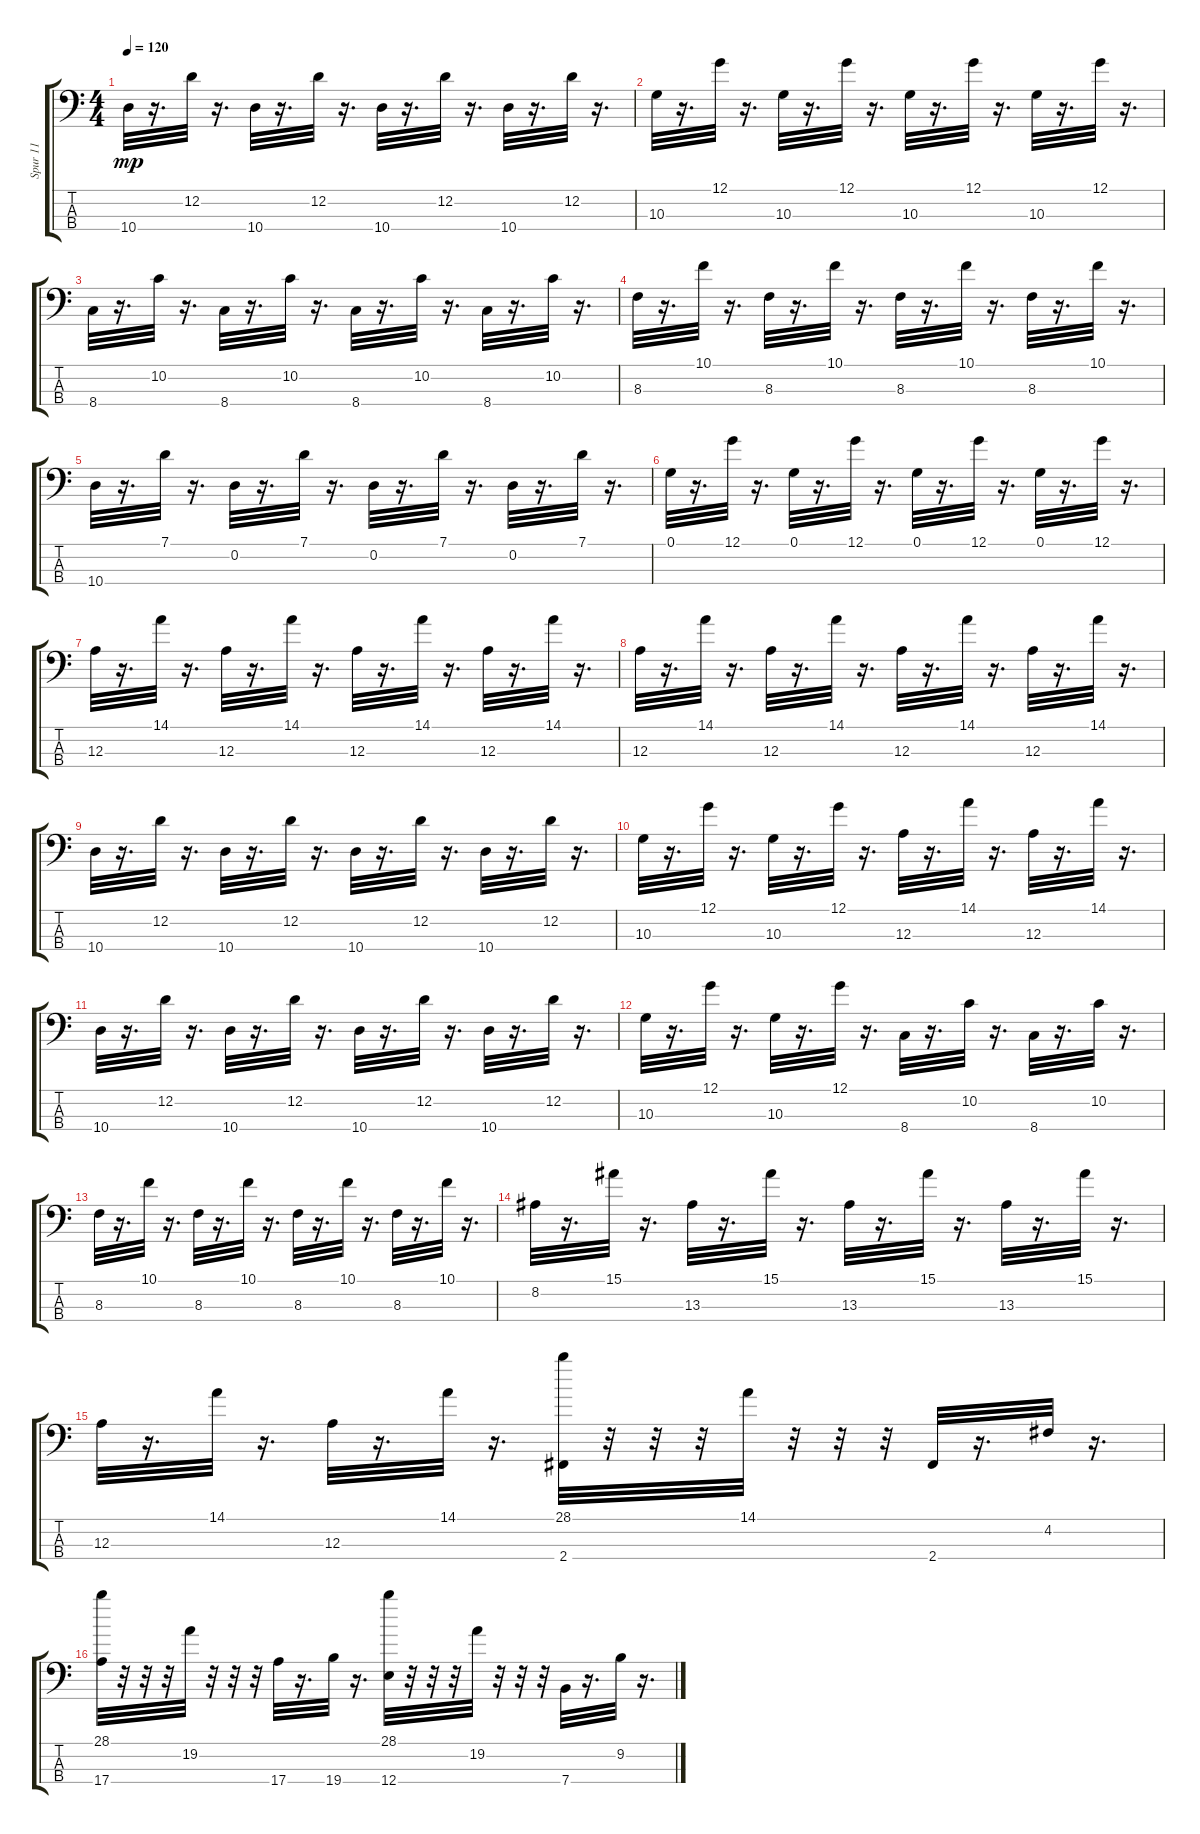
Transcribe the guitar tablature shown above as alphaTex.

\track ("Spur 11" "Spur 11") {instrument fretlessbass}
\staff {score tabs}
\tuning (G2 D2 A1 E1) {hide}
\ts (4 4)
\tempo 120
\clef f4
\ks c
10.4.32{dy mp} r.16{d} 12.2.32 r.16{d} 10.4.32 r.16{d} 12.2.32 r.16{d} 10.4.32 r.16{d} 12.2.32 r.16{d} 10.4.32 r.16{d} 12.2.32 r.16{d} |
10.3.32 r.16{d} 12.1.32 r.16{d} 10.3.32 r.16{d} 12.1.32 r.16{d} 10.3.32 r.16{d} 12.1.32 r.16{d} 10.3.32 r.16{d} 12.1.32 r.16{d} |
8.4.32 r.16{d} 10.2.32 r.16{d} 8.4.32 r.16{d} 10.2.32 r.16{d} 8.4.32 r.16{d} 10.2.32 r.16{d} 8.4.32 r.16{d} 10.2.32 r.16{d} |
8.3.32 r.16{d} 10.1.32 r.16{d} 8.3.32 r.16{d} 10.1.32 r.16{d} 8.3.32 r.16{d} 10.1.32 r.16{d} 8.3.32 r.16{d} 10.1.32 r.16{d} |
10.4.32 r.16{d} 7.1.32 r.16{d} 0.2.32 r.16{d} 7.1.32 r.16{d} 0.2.32 r.16{d} 7.1.32 r.16{d} 0.2.32 r.16{d} 7.1.32 r.16{d} |
0.1.32 r.16{d} 12.1.32 r.16{d} 0.1.32 r.16{d} 12.1.32 r.16{d} 0.1.32 r.16{d} 12.1.32 r.16{d} 0.1.32 r.16{d} 12.1.32 r.16{d} |
12.3.32 r.16{d} 14.1.32 r.16{d} 12.3.32 r.16{d} 14.1.32 r.16{d} 12.3.32 r.16{d} 14.1.32 r.16{d} 12.3.32 r.16{d} 14.1.32 r.16{d} |
12.3.32 r.16{d} 14.1.32 r.16{d} 12.3.32 r.16{d} 14.1.32 r.16{d} 12.3.32 r.16{d} 14.1.32 r.16{d} 12.3.32 r.16{d} 14.1.32 r.16{d} |
10.4.32 r.16{d} 12.2.32 r.16{d} 10.4.32 r.16{d} 12.2.32 r.16{d} 10.4.32 r.16{d} 12.2.32 r.16{d} 10.4.32 r.16{d} 12.2.32 r.16{d} |
10.3.32 r.16{d} 12.1.32 r.16{d} 10.3.32 r.16{d} 12.1.32 r.16{d} 12.3.32 r.16{d} 14.1.32 r.16{d} 12.3.32 r.16{d} 14.1.32 r.16{d} |
10.4.32 r.16{d} 12.2.32 r.16{d} 10.4.32 r.16{d} 12.2.32 r.16{d} 10.4.32 r.16{d} 12.2.32 r.16{d} 10.4.32 r.16{d} 12.2.32 r.16{d} |
10.3.32 r.16{d} 12.1.32 r.16{d} 10.3.32 r.16{d} 12.1.32 r.16{d} 8.4.32 r.16{d} 10.2.32 r.16{d} 8.4.32 r.16{d} 10.2.32 r.16{d} |
8.3.32 r.16{d} 10.1.32 r.16{d} 8.3.32 r.16{d} 10.1.32 r.16{d} 8.3.32 r.16{d} 10.1.32 r.16{d} 8.3.32 r.16{d} 10.1.32 r.16{d} |
8.2.32 r.16{d} 15.1.32 r.16{d} 13.3.32 r.16{d} 15.1.32 r.16{d} 13.3.32 r.16{d} 15.1.32 r.16{d} 13.3.32 r.16{d} 15.1.32 r.16{d} |
12.3.32 r.16{d} 14.1.32 r.16{d} 12.3.32 r.16{d} 14.1.32 r.16{d} (28.1 2.4).32 r.32 r.32 r.32 14.1.32 r.32 r.32 r.32 2.4.32 r.16{d} 4.2.32 r.16{d} |
(28.1 17.4).32 r.32 r.32 r.32 19.2.32 r.32 r.32 r.32 17.4.32 r.16{d} 19.4.32 r.16{d} (28.1 12.4).32 r.32 r.32 r.32 19.2.32 r.32 r.32 r.32 7.4.32 r.16{d} 9.2.32 r.16{d}
